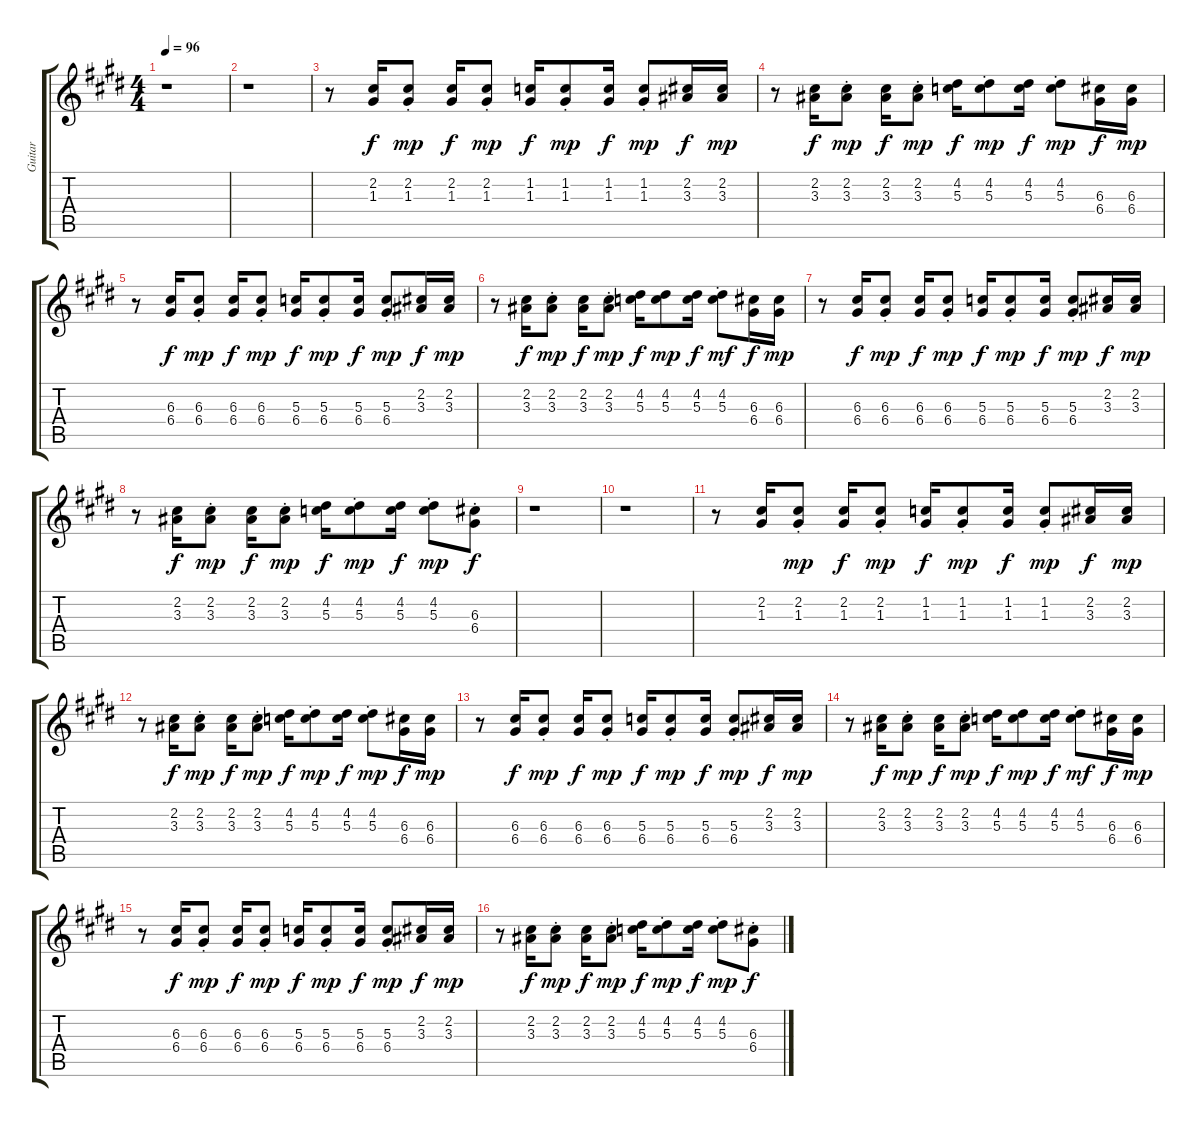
\track ("Guitar" "Guitar") {instrument electricguitarmuted}
\staff {score tabs}
\tuning (E4 B3 G3 D3 A2 E2) {hide}
\ts (4 4)
\tempo 96
\clef g2
\ks e
r.1{dy ff} |
r.1 |
r.8 (2.2 1.3).16{dy f} (2.2{st} 1.3{st}).8{dy mp} (2.2 1.3).16{dy f} (2.2{st} 1.3{st}).8{dy mp} (1.2 1.3).16{dy f} (1.2{st} 1.3{st}).8{dy mp} (1.2 1.3).16{dy f} (1.2{st} 1.3{st}).8{dy mp} (2.2 3.3).16{dy f} (2.2 3.3).16{dy mp} |
r.8 (2.2 3.3).16{dy f} (2.2{st} 3.3{st}).8{dy mp} (2.2 3.3).16{dy f} (2.2{st} 3.3{st}).8{dy mp} (4.2 5.3).16{dy f} (4.2{st} 5.3{st}).8{dy mp} (4.2 5.3).16{dy f} (4.2{st} 5.3{st}).8{dy mp} (6.3 6.4).16{dy f} (6.3 6.4).16{dy mp} |
r.8 (6.3 6.4).16{dy f} (6.3{st} 6.4{st}).8{dy mp} (6.3 6.4).16{dy f} (6.3{st} 6.4{st}).8{dy mp} (5.3 6.4).16{dy f} (5.3{st} 6.4{st}).8{dy mp} (5.3 6.4).16{dy f} (5.3{st} 6.4{st}).8{dy mp} (2.2 3.3).16{dy f} (2.2 3.3).16{dy mp} |
r.8 (2.2 3.3).16{dy f} (2.2{st} 3.3{st}).8{dy mp} (2.2 3.3).16{dy f} (2.2{st} 3.3{st}).8{dy mp} (4.2 5.3).16{dy f} (4.2 5.3).8{dy mp} (4.2 5.3).16{dy f} (4.2{st} 5.3{st}).8{dy mf} (6.3 6.4).16{dy f} (6.3 6.4).16{dy mp} |
r.8 (6.3 6.4).16{dy f} (6.3{st} 6.4{st}).8{dy mp} (6.3 6.4).16{dy f} (6.3{st} 6.4{st}).8{dy mp} (5.3 6.4).16{dy f} (5.3{st} 6.4{st}).8{dy mp} (5.3 6.4).16{dy f} (5.3{st} 6.4{st}).8{dy mp} (2.2 3.3).16{dy f} (2.2 3.3).16{dy mp} |
r.8 (2.2 3.3).16{dy f} (2.2{st} 3.3{st}).8{dy mp} (2.2 3.3).16{dy f} (2.2{st} 3.3{st}).8{dy mp} (4.2 5.3).16{dy f} (4.2{st} 5.3{st}).8{dy mp} (4.2 5.3).16{dy f} (4.2{st} 5.3{st}).8{dy mp} (6.3{st} 6.4{st}).8{dy f} |
r.1 |
r.1 |
r.8 (2.2 1.3).16 (2.2{st} 1.3{st}).8{dy mp} (2.2 1.3).16{dy f} (2.2{st} 1.3{st}).8{dy mp} (1.2 1.3).16{dy f} (1.2{st} 1.3{st}).8{dy mp} (1.2 1.3).16{dy f} (1.2{st} 1.3{st}).8{dy mp} (2.2 3.3).16{dy f} (2.2 3.3).16{dy mp} |
r.8 (2.2 3.3).16{dy f} (2.2{st} 3.3{st}).8{dy mp} (2.2 3.3).16{dy f} (2.2{st} 3.3{st}).8{dy mp} (4.2 5.3).16{dy f} (4.2{st} 5.3{st}).8{dy mp} (4.2 5.3).16{dy f} (4.2{st} 5.3{st}).8{dy mp} (6.3 6.4).16{dy f} (6.3 6.4).16{dy mp} |
r.8 (6.3 6.4).16{dy f} (6.3{st} 6.4{st}).8{dy mp} (6.3 6.4).16{dy f} (6.3{st} 6.4{st}).8{dy mp} (5.3 6.4).16{dy f} (5.3{st} 6.4{st}).8{dy mp} (5.3 6.4).16{dy f} (5.3{st} 6.4{st}).8{dy mp} (2.2 3.3).16{dy f} (2.2 3.3).16{dy mp} |
r.8 (2.2 3.3).16{dy f} (2.2{st} 3.3{st}).8{dy mp} (2.2 3.3).16{dy f} (2.2{st} 3.3{st}).8{dy mp} (4.2 5.3).16{dy f} (4.2 5.3).8{dy mp} (4.2 5.3).16{dy f} (4.2{st} 5.3{st}).8{dy mf} (6.3 6.4).16{dy f} (6.3 6.4).16{dy mp} |
r.8 (6.3 6.4).16{dy f} (6.3{st} 6.4{st}).8{dy mp} (6.3 6.4).16{dy f} (6.3{st} 6.4{st}).8{dy mp} (5.3 6.4).16{dy f} (5.3{st} 6.4{st}).8{dy mp} (5.3 6.4).16{dy f} (5.3{st} 6.4{st}).8{dy mp} (2.2 3.3).16{dy f} (2.2 3.3).16{dy mp} |
r.8 (2.2 3.3).16{dy f} (2.2{st} 3.3{st}).8{dy mp} (2.2 3.3).16{dy f} (2.2{st} 3.3{st}).8{dy mp} (4.2 5.3).16{dy f} (4.2{st} 5.3{st}).8{dy mp} (4.2 5.3).16{dy f} (4.2{st} 5.3{st}).8{dy mp} (6.3{st} 6.4{st}).8{dy f}
